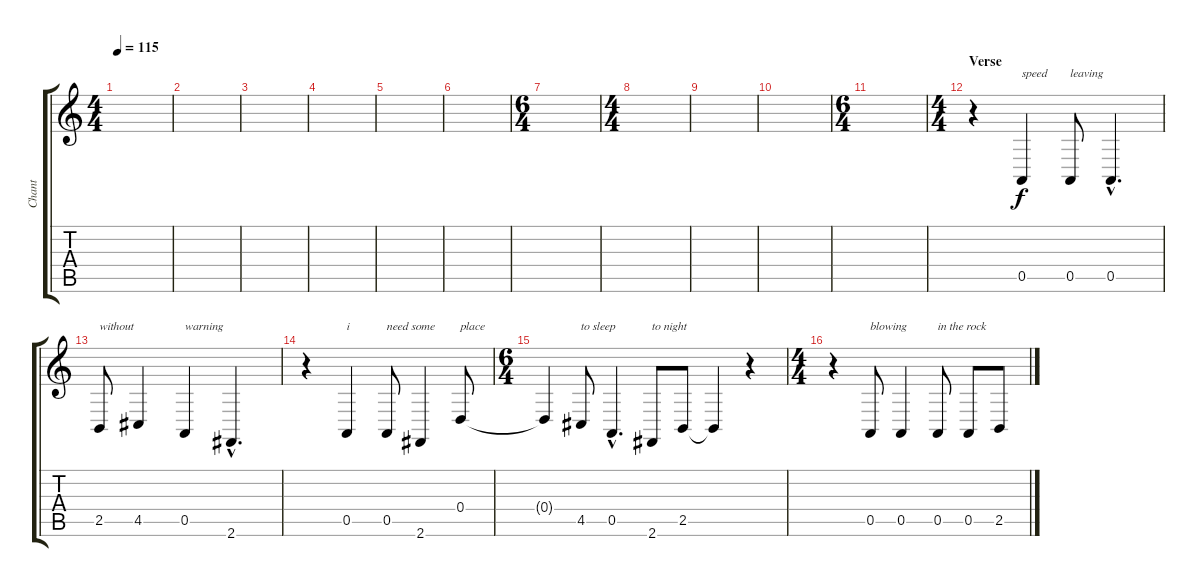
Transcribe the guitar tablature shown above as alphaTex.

\track ("Chant" "Chant") {instrument honkytonkpiano}
\staff {score tabs}
\tuning (E4 B3 G3 D3 A2 E2) {hide}
\ts (4 4)
\tempo 115
\clef g2
\ks c
|
|
|
|
|
|
\ts (6 4)
|
\ts (4 4)
|
|
|
\ts (6 4)
|
\ts (4 4)
\section ("" "Verse")
r.4 0.5.4{txt "speed"} 0.5.8{txt "leaving"} 0.5{hac}.4{d} |
2.5.8{txt "without"} 4.5.4 0.5.4{txt "warning"} 2.6{hac}.4{d} |
r.4 0.5.4{txt "i"} 0.5.8{txt "need some"} 2.6.4 0.4.8{txt "place"} |
\ts (6 4)
0.4{t}.4 4.5.8{txt "to sleep"} 0.5{hac}.4{d} 2.6.8{txt "to night"} 2.5.8 2.5{t}.4 r.4 |
\ts (4 4)
r.4 0.5.8{txt "blowing"} 0.5.4 0.5.8{txt "in the rock"} 0.5.8 2.5.8
